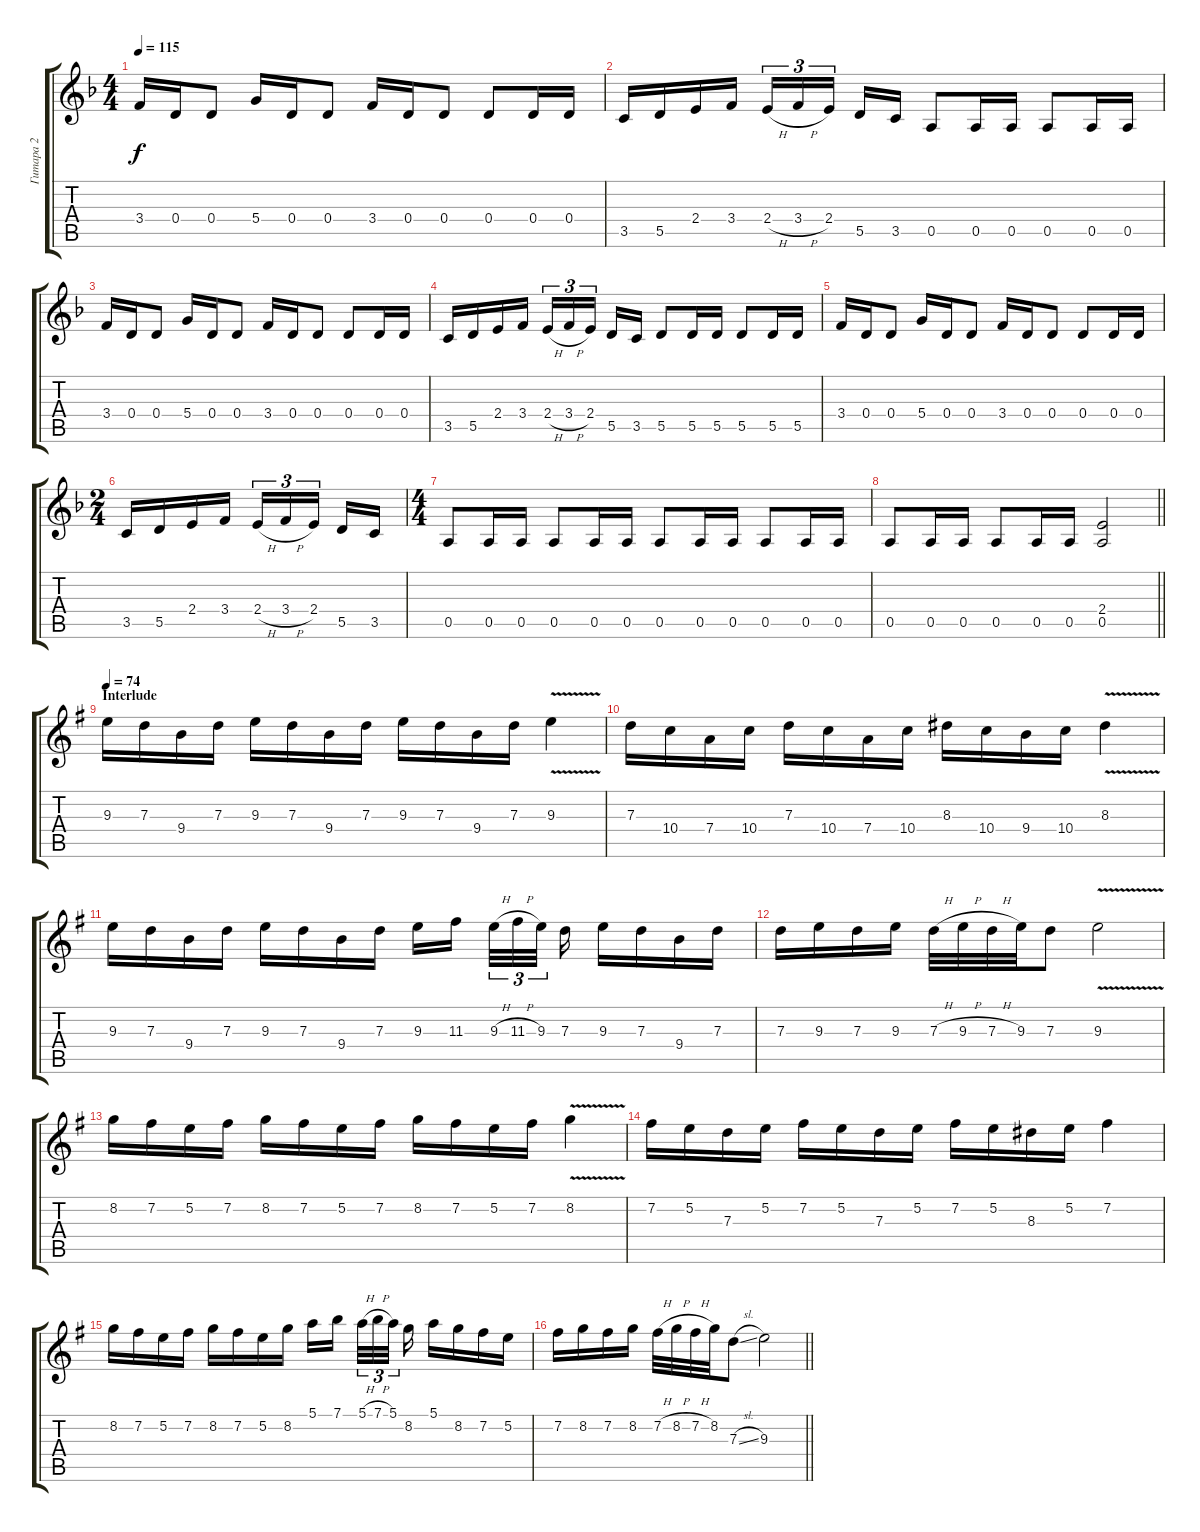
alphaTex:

\track ("Гитара 2" "Гитара 2") {instrument distortionguitar}
\staff {score tabs}
\tuning (E4 B3 G3 D3 A2 E2) {hide}
\ts (4 4)
\tempo 115
\clef g2
\ks dminor
3.4.16{dy f volume 15} 0.4.16 0.4.8{volume 13} 5.4.16{volume 15} 0.4.16 0.4.8{volume 13} 3.4.16{volume 15} 0.4.16 0.4.8{volume 13} 0.4.8 0.4.16 0.4.16 |
3.5.16 5.5.16 2.4.16 3.4.16 2.4{h}.16{tu (3 2)} 3.4{h}.16{tu (3 2)} 2.4.16{tu (3 2) beam splitsecondary} 5.5.16 3.5.16 0.5.8 0.5.16 0.5.16 0.5.8 0.5.16 0.5.16 |
3.4.16{volume 15} 0.4.16 0.4.8{volume 13} 5.4.16{volume 15} 0.4.16 0.4.8{volume 13} 3.4.16{volume 15} 0.4.16 0.4.8{volume 13} 0.4.8 0.4.16 0.4.16 |
3.5.16 5.5.16 2.4.16 3.4.16 2.4{h}.16{tu (3 2)} 3.4{h}.16{tu (3 2)} 2.4.16{tu (3 2) beam splitsecondary} 5.5.16 3.5.16 5.5.8 5.5.16 5.5.16 5.5.8 5.5.16 5.5.16 |
3.4.16{volume 15} 0.4.16 0.4.8{volume 13} 5.4.16{volume 15} 0.4.16 0.4.8{volume 13} 3.4.16{volume 15} 0.4.16 0.4.8{volume 13} 0.4.8 0.4.16 0.4.16 |
\ts (2 4)
3.5.16 5.5.16 2.4.16 3.4.16 2.4{h}.16{tu (3 2)} 3.4{h}.16{tu (3 2)} 2.4.16{tu (3 2) beam splitsecondary} 5.5.16 3.5.16 |
\ts (4 4)
0.5.8 0.5.16 0.5.16 0.5.8 0.5.16 0.5.16 0.5.8 0.5.16 0.5.16 0.5.8 0.5.16 0.5.16 |
\barLineRight lightlight
0.5.8 0.5.16 0.5.16 0.5.8 0.5.16 0.5.16 (2.4 0.5).2 |
\section ("" "Interlude")
\tempo 74
\ks eminor
9.3.16{volume 15} 7.3.16 9.4.16 7.3.16 9.3.16 7.3.16 9.4.16 7.3.16 9.3.16 7.3.16 9.4.16 7.3.16 9.3{v}.4 |
7.3.16 10.4.16 7.4.16 10.4.16 7.3.16 10.4.16 7.4.16 10.4.16 8.3.16 10.4.16 9.4.16 10.4.16 8.3{v}.4 |
9.3.16 7.3.16 9.4.16 7.3.16 9.3.16 7.3.16 9.4.16 7.3.16 9.3.16 11.3.16{beam splitsecondary} 9.3{h}.32{tu (3 2)} 11.3{h}.32{tu (3 2)} 9.3.32{tu (3 2) beam splitsecondary} 7.3.16 9.3.16 7.3.16 9.4.16 7.3.16 |
7.3.16 9.3.16 7.3.16 9.3.16 7.3{h}.32 9.3{h}.32 7.3{h}.32 9.3.32 7.3.8 9.3{v}.2 |
8.2.16 7.2.16 5.2.16 7.2.16 8.2.16 7.2.16 5.2.16 7.2.16 8.2.16 7.2.16 5.2.16 7.2.16 8.2{v}.4 |
7.2.16 5.2.16 7.3.16 5.2.16 7.2.16 5.2.16 7.3.16 5.2.16 7.2.16 5.2.16 8.3.16 5.2.16 7.2.4 |
8.2.16 7.2.16 5.2.16 7.2.16 8.2.16 7.2.16 5.2.16 8.2.16 5.1.16 7.1.16{beam splitsecondary} 5.1{h}.32{tu (3 2)} 7.1{h}.32{tu (3 2)} 5.1.32{tu (3 2) beam splitsecondary} 8.2.16 5.1.16 8.2.16 7.2.16 5.2.16 |
\barLineRight lightlight
7.2.16 8.2.16 7.2.16 8.2.16 7.2{h}.32 8.2{h}.32 7.2{h}.32 8.2.32 7.3{sl}.8 9.3.2
